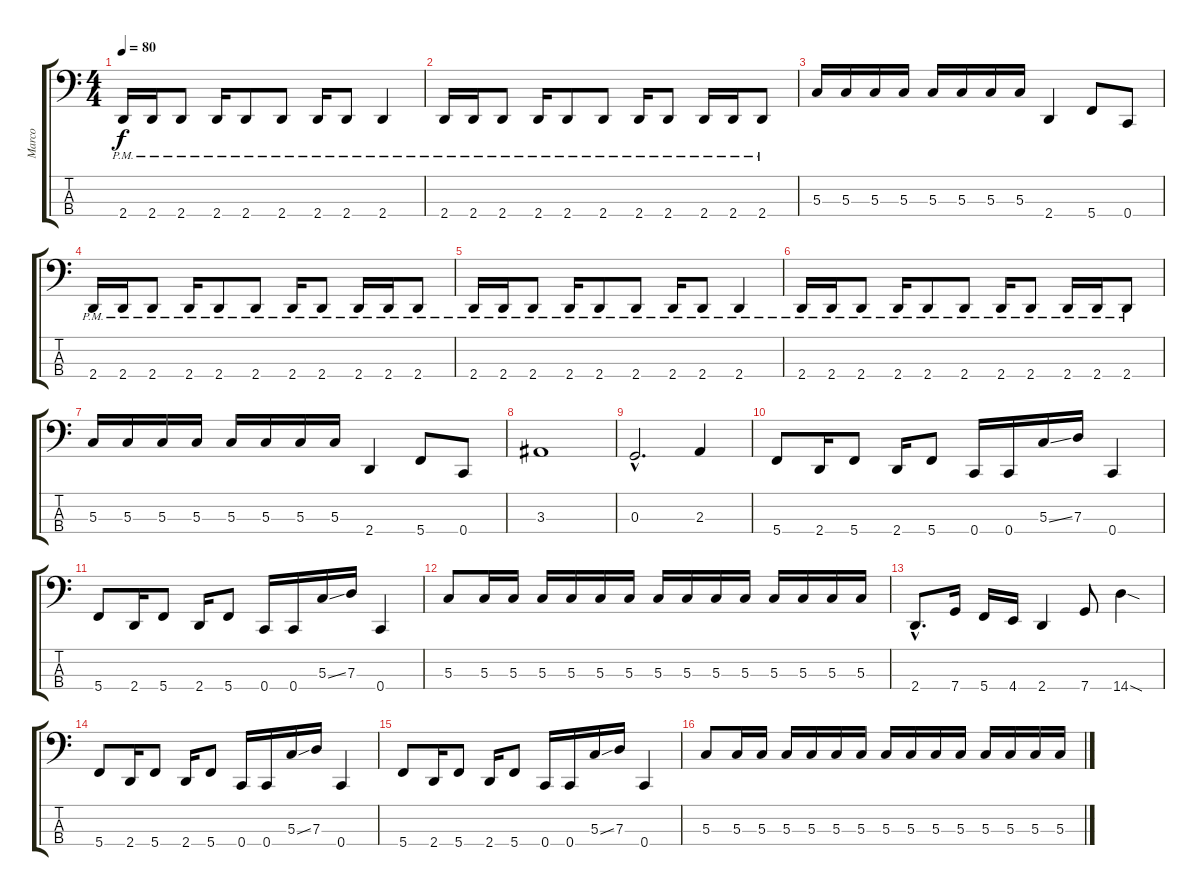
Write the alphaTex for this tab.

\track ("Marco" "Marco") {instrument electricbasspick}
\staff {score tabs}
\tuning (F2 C2 G1 C1) {hide}
\ts (4 4)
\tempo 80
\clef f4
\ks c
2.4{pm}.16{dy f} 2.4{pm}.16 2.4{pm}.8 2.4{pm}.16 2.4{pm}.8 2.4{pm}.8 2.4{pm}.16 2.4{pm}.8 2.4{pm}.4 |
2.4{pm}.16 2.4{pm}.16 2.4{pm}.8 2.4{pm}.16 2.4{pm}.8 2.4{pm}.8 2.4{pm}.16 2.4{pm}.8 2.4{pm}.16 2.4{pm}.16 2.4{pm}.8 |
5.3.16 5.3.16 5.3.16 5.3.16 5.3.16 5.3.16 5.3.16 5.3.16 2.4.4 5.4.8 0.4.8 |
2.4{pm}.16 2.4{pm}.16 2.4{pm}.8 2.4{pm}.16 2.4{pm}.8 2.4{pm}.8 2.4{pm}.16 2.4{pm}.8 2.4{pm}.16 2.4{pm}.16 2.4{pm}.8 |
2.4{pm}.16 2.4{pm}.16 2.4{pm}.8 2.4{pm}.16 2.4{pm}.8 2.4{pm}.8 2.4{pm}.16 2.4{pm}.8 2.4{pm}.4 |
2.4{pm}.16 2.4{pm}.16 2.4{pm}.8 2.4{pm}.16 2.4{pm}.8 2.4{pm}.8 2.4{pm}.16 2.4{pm}.8 2.4{pm}.16 2.4{pm}.16 2.4{pm}.8 |
5.3.16 5.3.16 5.3.16 5.3.16 5.3.16 5.3.16 5.3.16 5.3.16 2.4.4 5.4.8 0.4.8 |
3.3.1 |
0.3{hac}.2{d} 2.3.4 |
5.4.8 2.4.16 5.4.8 2.4.16 5.4.8 0.4.16 0.4.16 5.3{ss}.16 7.3.16 0.4.4 |
5.4.8 2.4.16 5.4.8 2.4.16 5.4.8 0.4.16 0.4.16 5.3{ss}.16 7.3.16 0.4.4 |
5.3.8 5.3.16 5.3.16 5.3.16 5.3.16 5.3.16 5.3.16 5.3.16 5.3.16 5.3.16 5.3.16 5.3.16 5.3.16 5.3.16 5.3.16 |
2.4{hac}.8{d} 7.4.16 5.4.16 4.4.16 2.4.4 7.4.8 14.4{sod}.4 |
5.4.8 2.4.16 5.4.8 2.4.16 5.4.8 0.4.16 0.4.16 5.3{ss}.16 7.3.16 0.4.4 |
5.4.8 2.4.16 5.4.8 2.4.16 5.4.8 0.4.16 0.4.16 5.3{ss}.16 7.3.16 0.4.4 |
5.3.8 5.3.16 5.3.16 5.3.16 5.3.16 5.3.16 5.3.16 5.3.16 5.3.16 5.3.16 5.3.16 5.3.16 5.3.16 5.3.16 5.3.16
